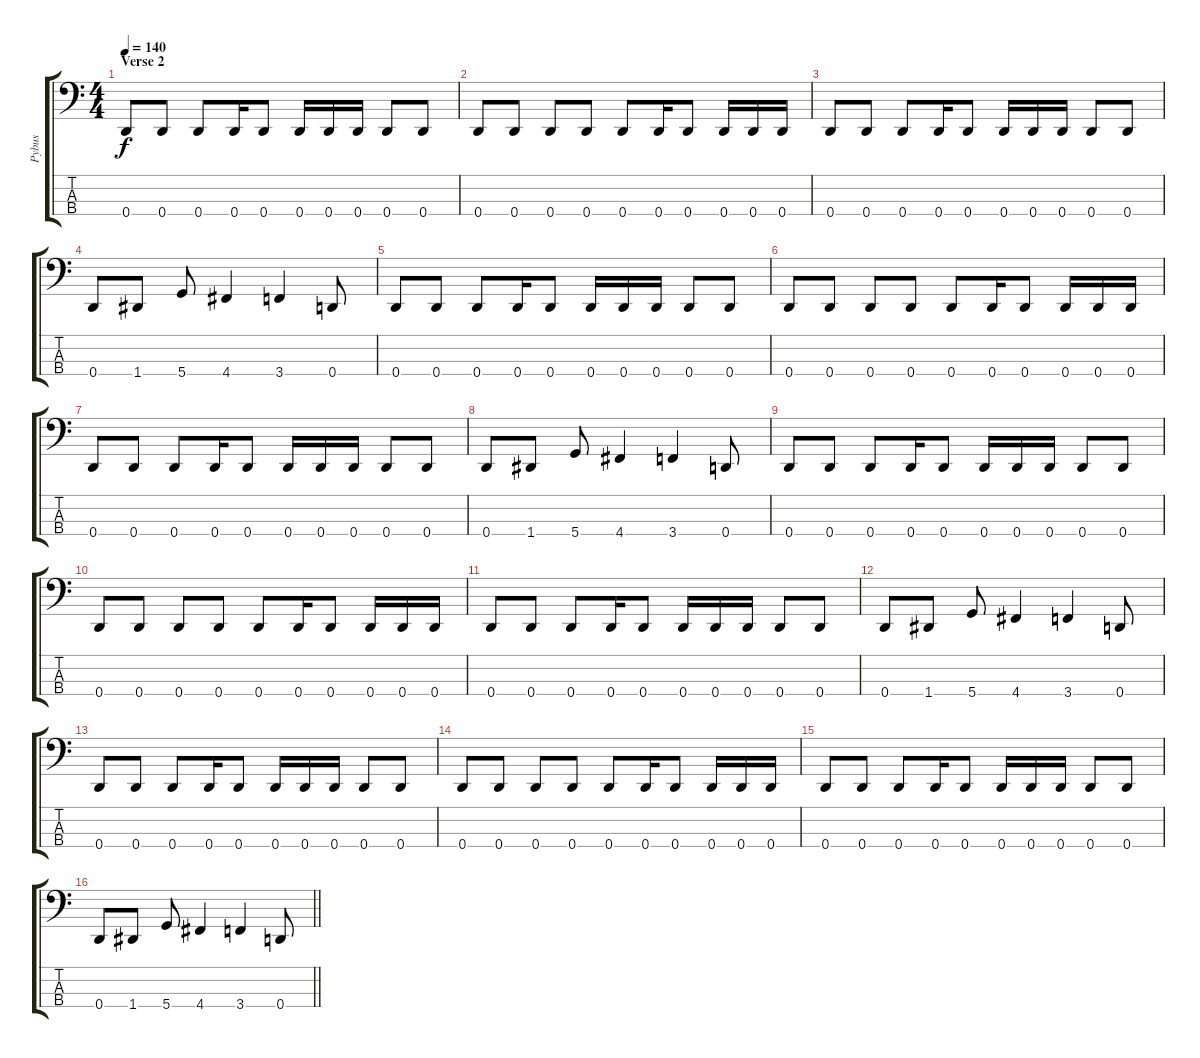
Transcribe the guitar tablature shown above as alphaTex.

\track ("Pybus" "Pybus") {instrument electricbassfinger}
\staff {score tabs}
\tuning (F2 C2 G1 D1) {hide}
\ts (4 4)
\section ("" "Verse 2")
\tempo 140
\clef f4
\ks c
0.4.8{dy f} 0.4.8 0.4.8 0.4.16 0.4.8 0.4.16 0.4.16 0.4.16 0.4.8 0.4.8 |
0.4.8 0.4.8 0.4.8 0.4.8 0.4.8 0.4.16 0.4.8 0.4.16 0.4.16 0.4.16 |
0.4.8 0.4.8 0.4.8 0.4.16 0.4.8 0.4.16 0.4.16 0.4.16 0.4.8 0.4.8 |
0.4.8 1.4.8 5.4.8 4.4.4 3.4.4 0.4.8 |
0.4.8 0.4.8 0.4.8 0.4.16 0.4.8 0.4.16 0.4.16 0.4.16 0.4.8 0.4.8 |
0.4.8 0.4.8 0.4.8 0.4.8 0.4.8 0.4.16 0.4.8 0.4.16 0.4.16 0.4.16 |
0.4.8 0.4.8 0.4.8 0.4.16 0.4.8 0.4.16 0.4.16 0.4.16 0.4.8 0.4.8 |
0.4.8 1.4.8 5.4.8 4.4.4 3.4.4 0.4.8 |
0.4.8 0.4.8 0.4.8 0.4.16 0.4.8 0.4.16 0.4.16 0.4.16 0.4.8 0.4.8 |
0.4.8 0.4.8 0.4.8 0.4.8 0.4.8 0.4.16 0.4.8 0.4.16 0.4.16 0.4.16 |
0.4.8 0.4.8 0.4.8 0.4.16 0.4.8 0.4.16 0.4.16 0.4.16 0.4.8 0.4.8 |
0.4.8 1.4.8 5.4.8 4.4.4 3.4.4 0.4.8 |
0.4.8 0.4.8 0.4.8 0.4.16 0.4.8 0.4.16 0.4.16 0.4.16 0.4.8 0.4.8 |
0.4.8 0.4.8 0.4.8 0.4.8 0.4.8 0.4.16 0.4.8 0.4.16 0.4.16 0.4.16 |
0.4.8 0.4.8 0.4.8 0.4.16 0.4.8 0.4.16 0.4.16 0.4.16 0.4.8 0.4.8 |
\barLineRight lightlight
0.4.8 1.4.8 5.4.8 4.4.4 3.4.4 0.4.8
